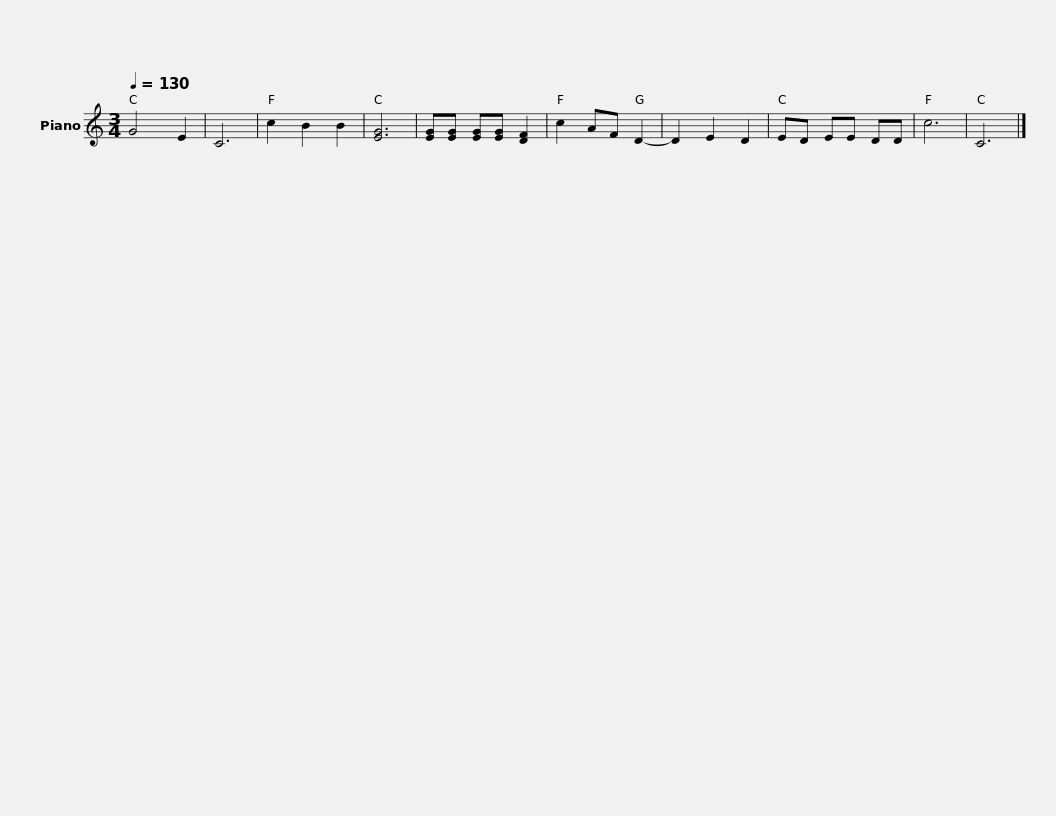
X:1
L:1/8
Q:1/4=130
M:3/4
I:linebreak $
K:C
V:1 treble
V:1
 G4 E2 | C6 | c2 B2 B2 | [EG]6 | [EG][EG] [EG][EG] [DF]2 | %5
 c2 AF D2- | D2 E2 D2 | ED EE DD | c6 | C6 |] %10
